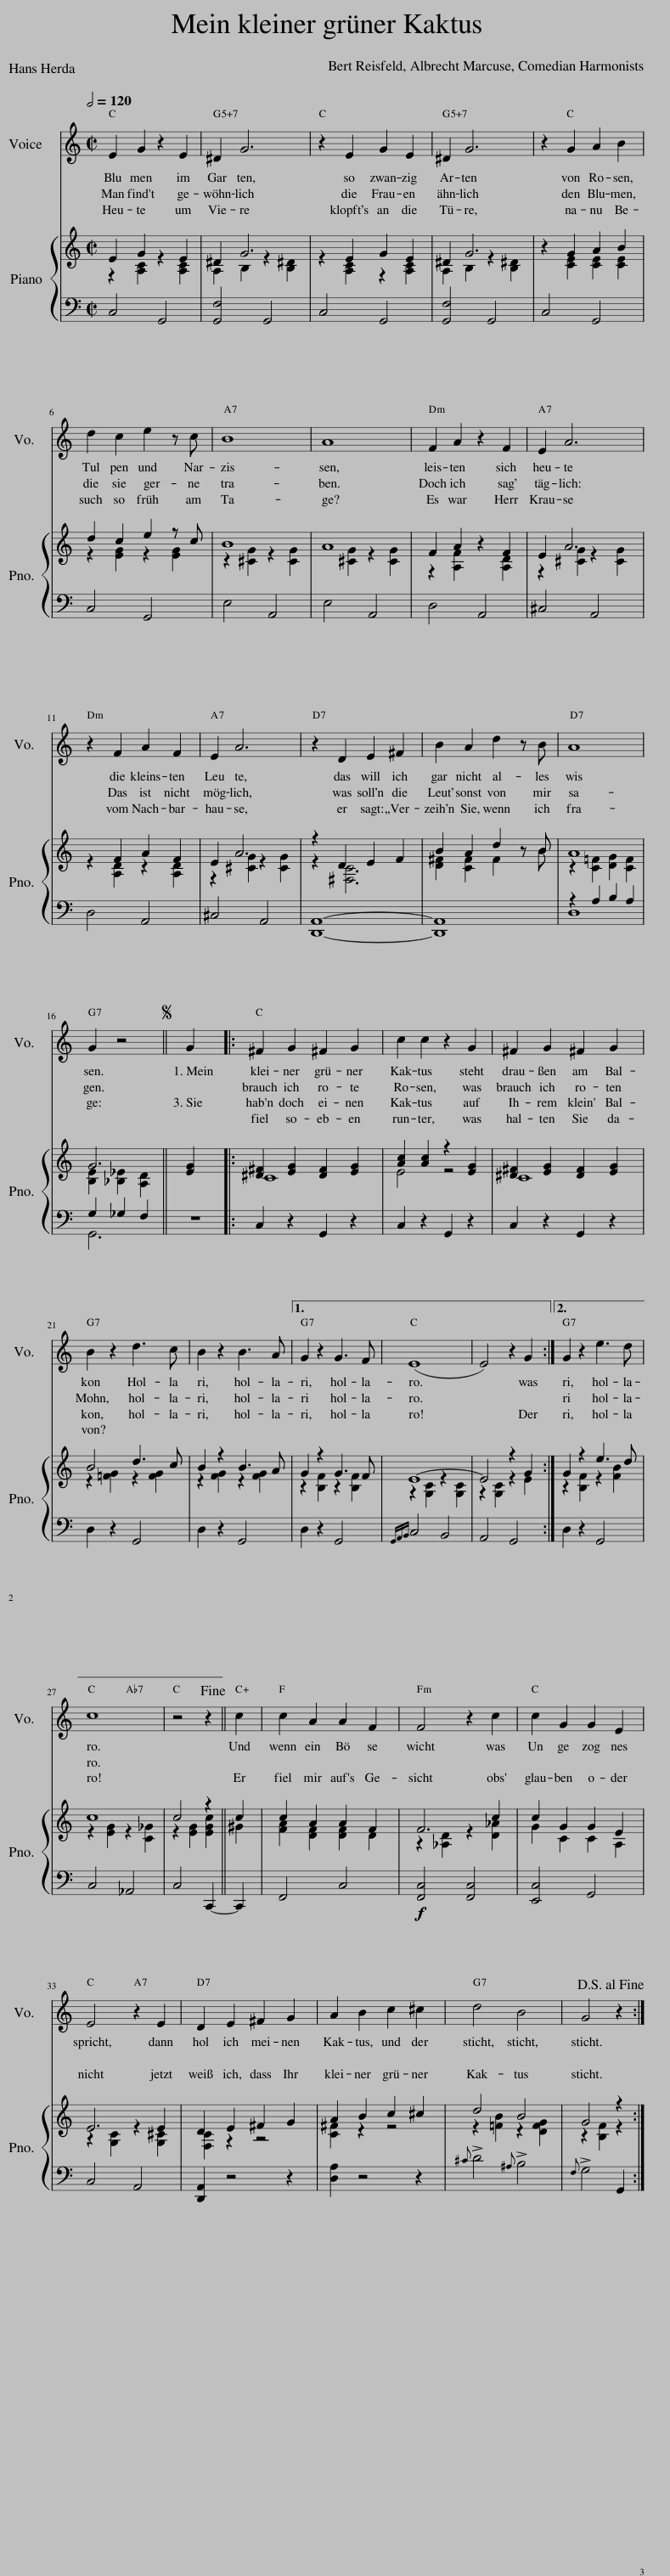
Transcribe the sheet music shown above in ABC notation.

X:1
%%score 1 { ( 2 3 ) | ( 4 5 ) }
L:1/8
Q:1/2=120
M:2/2
I:linebreak $
K:C
V:1 treble
V:2 treble
V:3 treble
V:4 bass
V:5 bass
V:1
 E2 G2 z2 E2 | ^D2 G6 | z2 E2 G2 E2 | ^D2 G6 | z2 G2 A2 B2 |$ %5
 d2 c2 e2 z c | B8 | A8 | F2 A2 z2 F2 | E2 A6 |$ %10
 z2 F2 A2 F2 | E2 A6 | z2 D2 E2 ^F2 | B2 A2 d2 z B | A8 |$ %15
 G2 z4 ||S G2 |: ^F2 G2 ^F2 G2 | c2 c2 z2 G2 | ^F2 G2 ^F2 G2 |$ %20
 B2 z2 d3 c | B2 z2 B3 A |1 G2 z2 G3 F | (E8 | E4) z2 G2 :|2 %25
 G2 z2 e3 d |$ c8 | z4 z2!fine! || c2 | c2 A2 A2 F2 | %30
 F4 z2 c2 | c2 G2 G2 E2 |$ E4 z2 E2 | D2 E2 ^F2 G2 | A2 B2 c2 ^c2 | %35
 d4 B4 | G4 z2!D.S.! :| %37
V:2
 E2 G2 z2 E2 | ^D2 G6 | z2 E2 G2 E2 | ^D2 G6 | z2 G2 A2 B2 |$ %5
 d2 c2 e2 z c | B8 | A8 | F2 A2 z2 F2 | E2 A6 |$ %10
 z2 F2 A2 F2 | E2 A6 | z2 D2 E2 F2 | B2 A2 d2 z B | A8 |$ %15
 G6 || [EG]2 |: [^D^F]2 [EG]2 [DF]2 [EG]2 | [Ac]2 [Ac]2 z2 [EG]2 | [^D^F]2 [EG]2 [DF]2 [EG]2 |$ %20
 B4 d3 c | B2 z2 B3 A |1 G2 z2 G3 F | E8- | E4 z2 G2 :|2 %25
 G2 z2 e3 d |$ c8 | c4 z2 || c2 | c2 A2 A2 F2 | %30
 F6 c2 | c2 G2 G2 E2 |$ E6 E2 | D2 E2 ^F2 G2 | A2 B2 c2 ^c2 | %35
 d4 B4 | G4 z2 :| %37
V:3
 z2 [A,C]2 x2 [A,C]2 | A,2 B,2 z2 [B,^D]2 | x2 [A,C]2 z2 [A,C]2 | A,2 B,2 z2 [B,^D]2 | x2 [CE]2 [CE]2 [CE]2 |$ %5
 z2 [EG]2 z2 [EG]2 | z2 [^CG]2 z2 [CG]2 | x2 [^CG]2 z2 [CG]2 | z2 [A,F]2 x2 [A,D]2 | z2 [^CG]2 z2 [CG]2 |$ %10
 x2 [A,D]2 z2 [A,D]2 | z2 [^CG]2 z2 [CG]2 | z2 [^F,C]6 | [D^F]2 [CF]2 F2 x B | z2 [C=F]2 [DG]2 [CF]2 |$ %15
 [B,E]2 [_B,_E]2 [A,D]2 || x2 |: C8 | E4 z4 | C8 |$ %20
 z2 [=FG]2 z2 [FG]2 | z2 [FG]2 z2 [FG]2 |1 z2 [B,F]2 z2 [B,F]2 | z2 [G,C]2 z2 [G,C]2 | z2 [G,C]2 z2 E2 :|2 %25
 z2 [B,F]2 z2 [FB]2 |$ z2 [EG]2 z2 [C_G]2 | z2 [EG]2 [EGc]2 || ^G2 | [FA]2 [DF]2 [DF]2 D2 | %30
 z2 [_A,D]2 z2 [D_A]2 | G2 C2 C2 A,2 |$ z2 [G,C]2 z2 [G,^C]2 | [F,C]2 z2 z4 | [C^F]2 z2 z4 | %35
 z2 [=FB]2 z2 [DFG]2 | z2 [B,F]2 z2 :| %37
V:4
 C,4 G,,4 | [G,,F,]4 G,,4 | C,4 G,,4 | [G,,F,]4 G,,4 | C,4 G,,4 |$ %5
 C,4 G,,4 | E,4 A,,4 | E,4 A,,4 | D,4 A,,4 | ^C,4 A,,4 |$ %10
 D,4 A,,4 | ^C,4 A,,4 | [D,,A,,]8- | [D,,A,,]8 | z2 A,2 B,2 A,2 |$ %15
 G,2 _G,2 F,2 || z2 |: C,2 z2 G,,2 z2 | C,2 z2 G,,2 z2 | C,2 z2 G,,2 z2 |$ %20
 D,2 z2 G,,4 | D,2 z2 G,,4 |1 D,2 z2 G,,4 |{G,,A,,B,,} C,4 B,,4 | A,,4 G,,4 :|2 %25
 D,2 z2 G,,4 |$ C,4 _A,,4 | C,4 C,,2- || C,,2 | F,,4 C,4 | %30
!f! [F,,C,]4 [F,,C,]4 | [E,,C,]4 G,,4 |$ C,4 A,,4 | [D,,A,,]2 z4 z2 | [D,A,]2 z4 z2 | %35
{^C} !>!D4{^A,} !>!B,4 |{F,} !>!G,4 G,,2 :| %37
V:5
 x8 | x8 | x8 | x8 | x8 |$ %5
 x8 | x8 | x8 | x8 | x8 |$ %10
 x8 | x8 | x8 | x8 | D,8 |$ %15
 G,,6 || x2 |: x8 | x8 | x8 |$ %20
 x8 | x8 |1 x8 | x8 | x8 :|2 %25
 x8 |$ x8 | x6 || x2 | x8 | %30
 x8 | x8 |$ x8 | x8 | x8 | %35
 x8 | x6 :| %37
